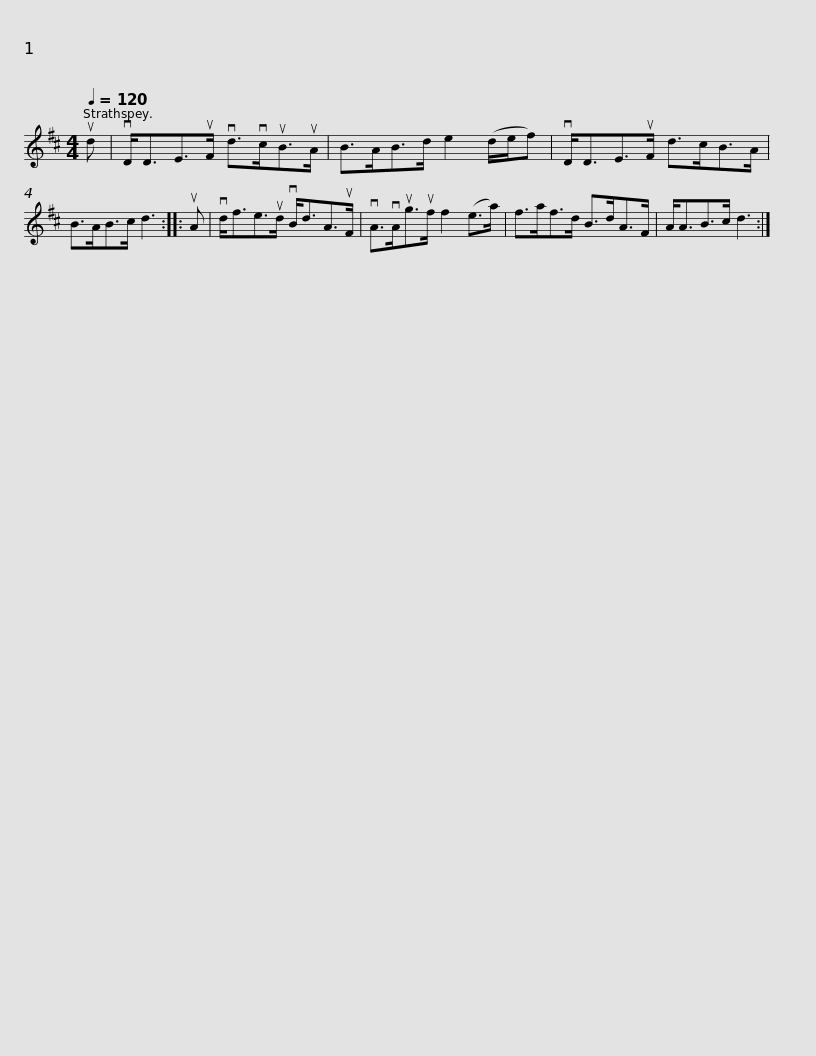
X:1
L:1/8
Q:1/4=120
M:4/4
I:linebreak $
K:D
V:1 treble
V:1
 ud | vD<DE>uF vd>vcuB>uA | B>AB>d e2 (d/e/f) | vD<DE>uF d>cB>A | B>AB>c d3 :: %5
 uA |$ vd<fe>ud vB<dA>uF | vA>vAug>uf f2 (e>a) | f>af>d B>dA>F | A<AB>c d3 :| %10
